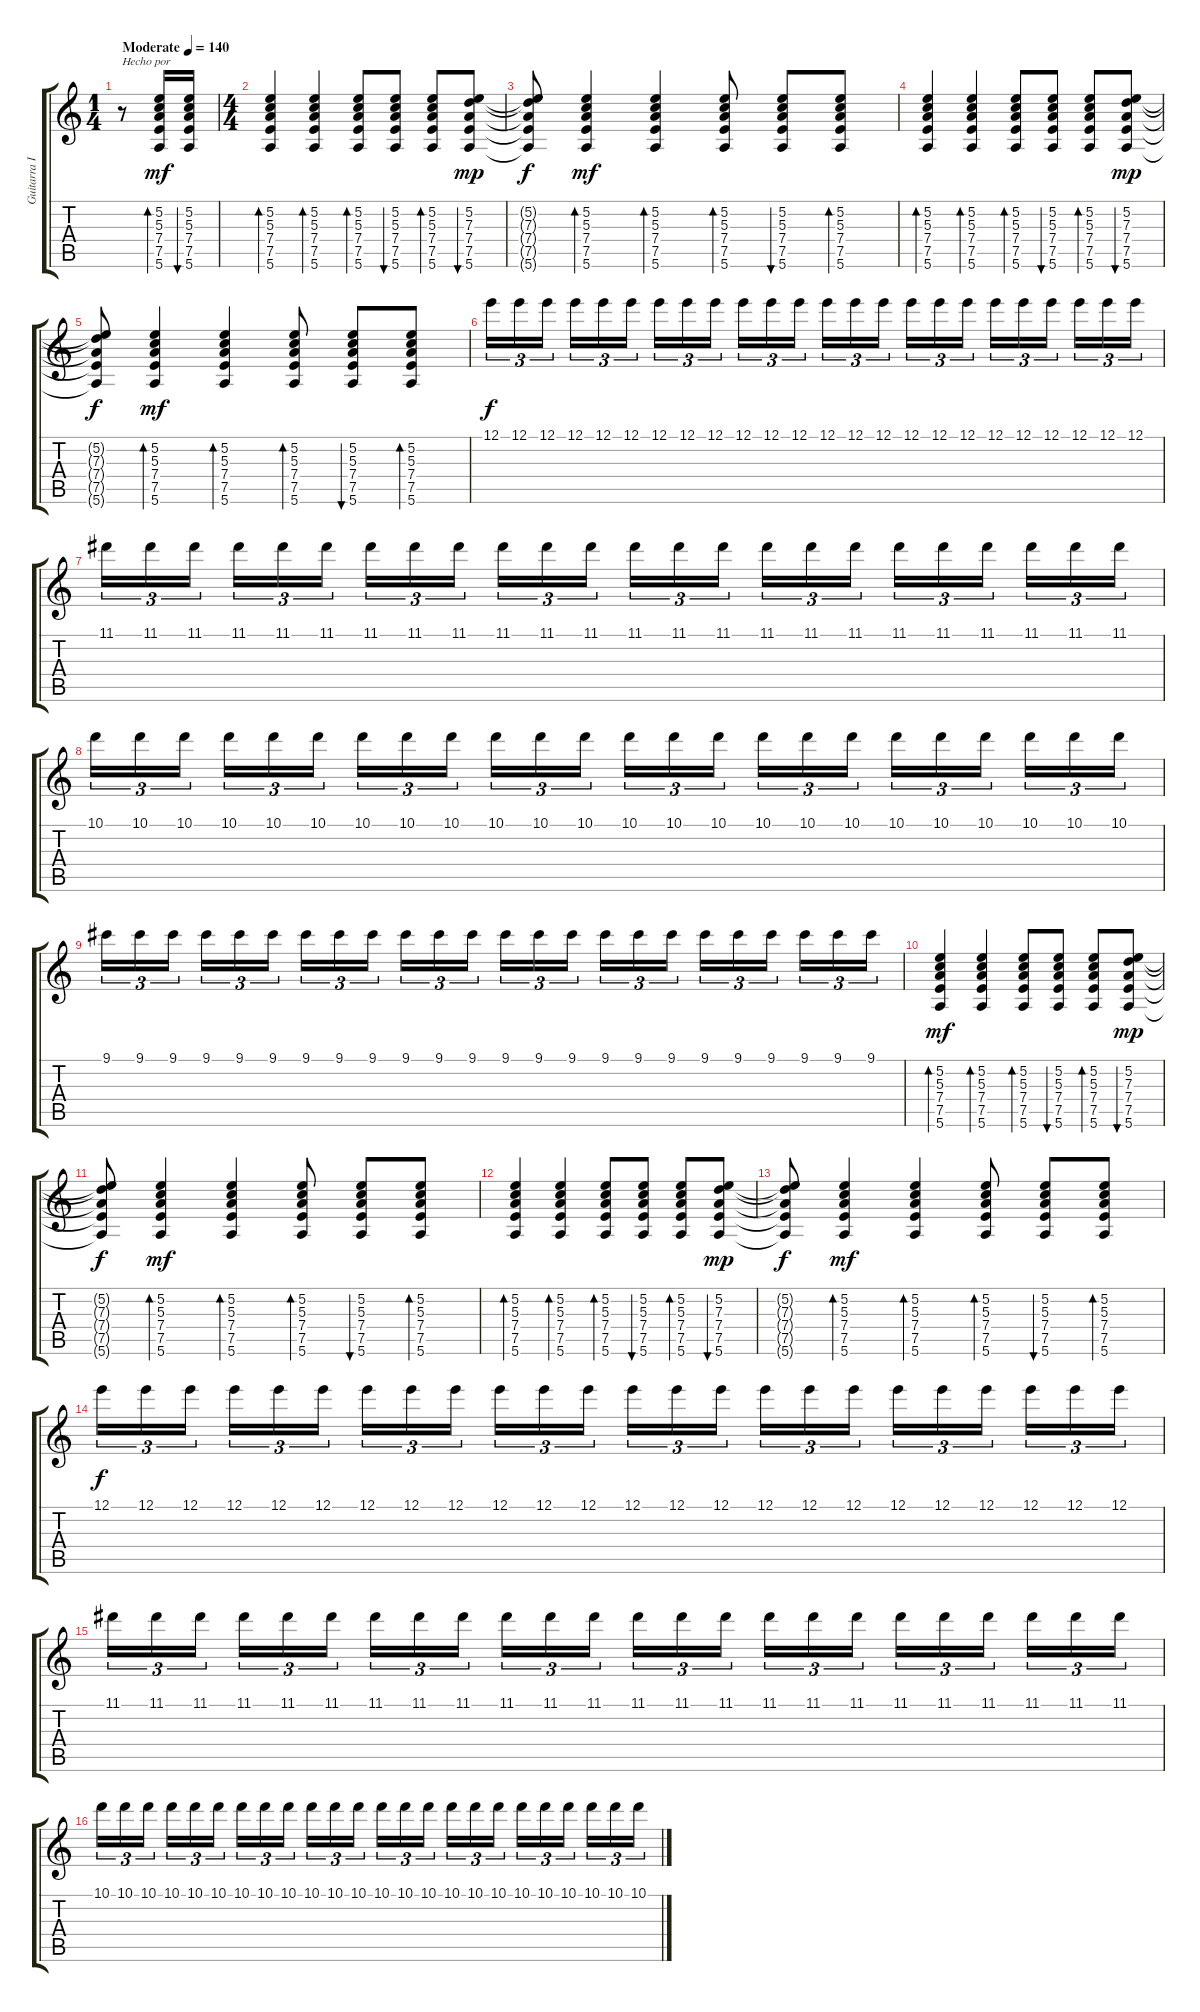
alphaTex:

\track ("Guitarra I" "Guitarra I") {instrument acousticguitarsteel}
\staff {score tabs}
\tuning (E4 B3 G3 D3 A2 E2) {hide}
\ts (1 4)
\tempo (140 "Moderate")
\clef g2
\ks c
r.8{txt "Hecho por" dy mf instrument acousticguitarsteel} (5.2 5.3 7.4 7.5 5.6).16{bd 30} (5.2 5.3 7.4 7.5 5.6).16{bu 30} |
\ts (4 4)
(5.2 5.3 7.4 7.5 5.6).4{bd 30} (5.2 5.3 7.4 7.5 5.6).4{bd 30} (5.2 5.3 7.4 7.5 5.6).8{bd 30} (5.2 5.3 7.4 7.5 5.6).8{bu 30} (5.2 5.3 7.4 7.5 5.6).8{bd 30} (5.2 7.3 7.4 7.5 5.6).8{bu 30 dy mp} |
(5.2{t} 7.3{t} 7.4{t} 7.5{t} 5.6{t}).8{dy f} (5.2 5.3 7.4 7.5 5.6).4{bd 30 dy mf} (5.2 5.3 7.4 7.5 5.6).4{bd 30} (5.2 5.3 7.4 7.5 5.6).8{bd 30} (5.2 5.3 7.4 7.5 5.6).8{bu 30} (5.2 5.3 7.4 7.5 5.6).8{bd 30} |
(5.2 5.3 7.4 7.5 5.6).4{bd 30} (5.2 5.3 7.4 7.5 5.6).4{bd 30} (5.2 5.3 7.4 7.5 5.6).8{bd 30} (5.2 5.3 7.4 7.5 5.6).8{bu 30} (5.2 5.3 7.4 7.5 5.6).8{bd 30} (5.2 7.3 7.4 7.5 5.6).8{bu 30 dy mp} |
(5.2{t} 7.3{t} 7.4{t} 7.5{t} 5.6{t}).8{dy f} (5.2 5.3 7.4 7.5 5.6).4{bd 30 dy mf} (5.2 5.3 7.4 7.5 5.6).4{bd 30} (5.2 5.3 7.4 7.5 5.6).8{bd 30} (5.2 5.3 7.4 7.5 5.6).8{bu 30} (5.2 5.3 7.4 7.5 5.6).8{bd 30} |
12.1.16{tu (3 2) dy f} 12.1.16{tu (3 2)} 12.1.16{tu (3 2) beam splitsecondary} 12.1.16{tu (3 2)} 12.1.16{tu (3 2)} 12.1.16{tu (3 2)} 12.1.16{tu (3 2)} 12.1.16{tu (3 2)} 12.1.16{tu (3 2) beam splitsecondary} 12.1.16{tu (3 2)} 12.1.16{tu (3 2)} 12.1.16{tu (3 2)} 12.1.16{tu (3 2)} 12.1.16{tu (3 2)} 12.1.16{tu (3 2) beam splitsecondary} 12.1.16{tu (3 2)} 12.1.16{tu (3 2)} 12.1.16{tu (3 2)} 12.1.16{tu (3 2)} 12.1.16{tu (3 2)} 12.1.16{tu (3 2) beam splitsecondary} 12.1.16{tu (3 2)} 12.1.16{tu (3 2)} 12.1.16{tu (3 2)} |
11.1.16{tu (3 2)} 11.1.16{tu (3 2)} 11.1.16{tu (3 2) beam splitsecondary} 11.1.16{tu (3 2)} 11.1.16{tu (3 2)} 11.1.16{tu (3 2)} 11.1.16{tu (3 2)} 11.1.16{tu (3 2)} 11.1.16{tu (3 2) beam splitsecondary} 11.1.16{tu (3 2)} 11.1.16{tu (3 2)} 11.1.16{tu (3 2)} 11.1.16{tu (3 2)} 11.1.16{tu (3 2)} 11.1.16{tu (3 2) beam splitsecondary} 11.1.16{tu (3 2)} 11.1.16{tu (3 2)} 11.1.16{tu (3 2)} 11.1.16{tu (3 2)} 11.1.16{tu (3 2)} 11.1.16{tu (3 2) beam splitsecondary} 11.1.16{tu (3 2)} 11.1.16{tu (3 2)} 11.1.16{tu (3 2)} |
10.1.16{tu (3 2)} 10.1.16{tu (3 2)} 10.1.16{tu (3 2) beam splitsecondary} 10.1.16{tu (3 2)} 10.1.16{tu (3 2)} 10.1.16{tu (3 2)} 10.1.16{tu (3 2)} 10.1.16{tu (3 2)} 10.1.16{tu (3 2) beam splitsecondary} 10.1.16{tu (3 2)} 10.1.16{tu (3 2)} 10.1.16{tu (3 2)} 10.1.16{tu (3 2)} 10.1.16{tu (3 2)} 10.1.16{tu (3 2) beam splitsecondary} 10.1.16{tu (3 2)} 10.1.16{tu (3 2)} 10.1.16{tu (3 2)} 10.1.16{tu (3 2)} 10.1.16{tu (3 2)} 10.1.16{tu (3 2) beam splitsecondary} 10.1.16{tu (3 2)} 10.1.16{tu (3 2)} 10.1.16{tu (3 2)} |
9.1.16{tu (3 2)} 9.1.16{tu (3 2)} 9.1.16{tu (3 2) beam splitsecondary} 9.1.16{tu (3 2)} 9.1.16{tu (3 2)} 9.1.16{tu (3 2)} 9.1.16{tu (3 2)} 9.1.16{tu (3 2)} 9.1.16{tu (3 2) beam splitsecondary} 9.1.16{tu (3 2)} 9.1.16{tu (3 2)} 9.1.16{tu (3 2)} 9.1.16{tu (3 2)} 9.1.16{tu (3 2)} 9.1.16{tu (3 2) beam splitsecondary} 9.1.16{tu (3 2)} 9.1.16{tu (3 2)} 9.1.16{tu (3 2)} 9.1.16{tu (3 2)} 9.1.16{tu (3 2)} 9.1.16{tu (3 2) beam splitsecondary} 9.1.16{tu (3 2)} 9.1.16{tu (3 2)} 9.1.16{tu (3 2)} |
(5.2 5.3 7.4 7.5 5.6).4{bd 30 dy mf} (5.2 5.3 7.4 7.5 5.6).4{bd 30} (5.2 5.3 7.4 7.5 5.6).8{bd 30} (5.2 5.3 7.4 7.5 5.6).8{bu 30} (5.2 5.3 7.4 7.5 5.6).8{bd 30} (5.2 7.3 7.4 7.5 5.6).8{bu 30 dy mp} |
(5.2{t} 7.3{t} 7.4{t} 7.5{t} 5.6{t}).8{dy f} (5.2 5.3 7.4 7.5 5.6).4{bd 30 dy mf} (5.2 5.3 7.4 7.5 5.6).4{bd 30} (5.2 5.3 7.4 7.5 5.6).8{bd 30} (5.2 5.3 7.4 7.5 5.6).8{bu 30} (5.2 5.3 7.4 7.5 5.6).8{bd 30} |
(5.2 5.3 7.4 7.5 5.6).4{bd 30} (5.2 5.3 7.4 7.5 5.6).4{bd 30} (5.2 5.3 7.4 7.5 5.6).8{bd 30} (5.2 5.3 7.4 7.5 5.6).8{bu 30} (5.2 5.3 7.4 7.5 5.6).8{bd 30} (5.2 7.3 7.4 7.5 5.6).8{bu 30 dy mp} |
(5.2{t} 7.3{t} 7.4{t} 7.5{t} 5.6{t}).8{dy f} (5.2 5.3 7.4 7.5 5.6).4{bd 30 dy mf} (5.2 5.3 7.4 7.5 5.6).4{bd 30} (5.2 5.3 7.4 7.5 5.6).8{bd 30} (5.2 5.3 7.4 7.5 5.6).8{bu 30} (5.2 5.3 7.4 7.5 5.6).8{bd 30} |
12.1.16{tu (3 2) dy f} 12.1.16{tu (3 2)} 12.1.16{tu (3 2) beam splitsecondary} 12.1.16{tu (3 2)} 12.1.16{tu (3 2)} 12.1.16{tu (3 2)} 12.1.16{tu (3 2)} 12.1.16{tu (3 2)} 12.1.16{tu (3 2) beam splitsecondary} 12.1.16{tu (3 2)} 12.1.16{tu (3 2)} 12.1.16{tu (3 2)} 12.1.16{tu (3 2)} 12.1.16{tu (3 2)} 12.1.16{tu (3 2) beam splitsecondary} 12.1.16{tu (3 2)} 12.1.16{tu (3 2)} 12.1.16{tu (3 2)} 12.1.16{tu (3 2)} 12.1.16{tu (3 2)} 12.1.16{tu (3 2) beam splitsecondary} 12.1.16{tu (3 2)} 12.1.16{tu (3 2)} 12.1.16{tu (3 2)} |
11.1.16{tu (3 2)} 11.1.16{tu (3 2)} 11.1.16{tu (3 2) beam splitsecondary} 11.1.16{tu (3 2)} 11.1.16{tu (3 2)} 11.1.16{tu (3 2)} 11.1.16{tu (3 2)} 11.1.16{tu (3 2)} 11.1.16{tu (3 2) beam splitsecondary} 11.1.16{tu (3 2)} 11.1.16{tu (3 2)} 11.1.16{tu (3 2)} 11.1.16{tu (3 2)} 11.1.16{tu (3 2)} 11.1.16{tu (3 2) beam splitsecondary} 11.1.16{tu (3 2)} 11.1.16{tu (3 2)} 11.1.16{tu (3 2)} 11.1.16{tu (3 2)} 11.1.16{tu (3 2)} 11.1.16{tu (3 2) beam splitsecondary} 11.1.16{tu (3 2)} 11.1.16{tu (3 2)} 11.1.16{tu (3 2)} |
10.1.16{tu (3 2)} 10.1.16{tu (3 2)} 10.1.16{tu (3 2) beam splitsecondary} 10.1.16{tu (3 2)} 10.1.16{tu (3 2)} 10.1.16{tu (3 2)} 10.1.16{tu (3 2)} 10.1.16{tu (3 2)} 10.1.16{tu (3 2) beam splitsecondary} 10.1.16{tu (3 2)} 10.1.16{tu (3 2)} 10.1.16{tu (3 2)} 10.1.16{tu (3 2)} 10.1.16{tu (3 2)} 10.1.16{tu (3 2) beam splitsecondary} 10.1.16{tu (3 2)} 10.1.16{tu (3 2)} 10.1.16{tu (3 2)} 10.1.16{tu (3 2)} 10.1.16{tu (3 2)} 10.1.16{tu (3 2) beam splitsecondary} 10.1.16{tu (3 2)} 10.1.16{tu (3 2)} 10.1.16{tu (3 2)}
